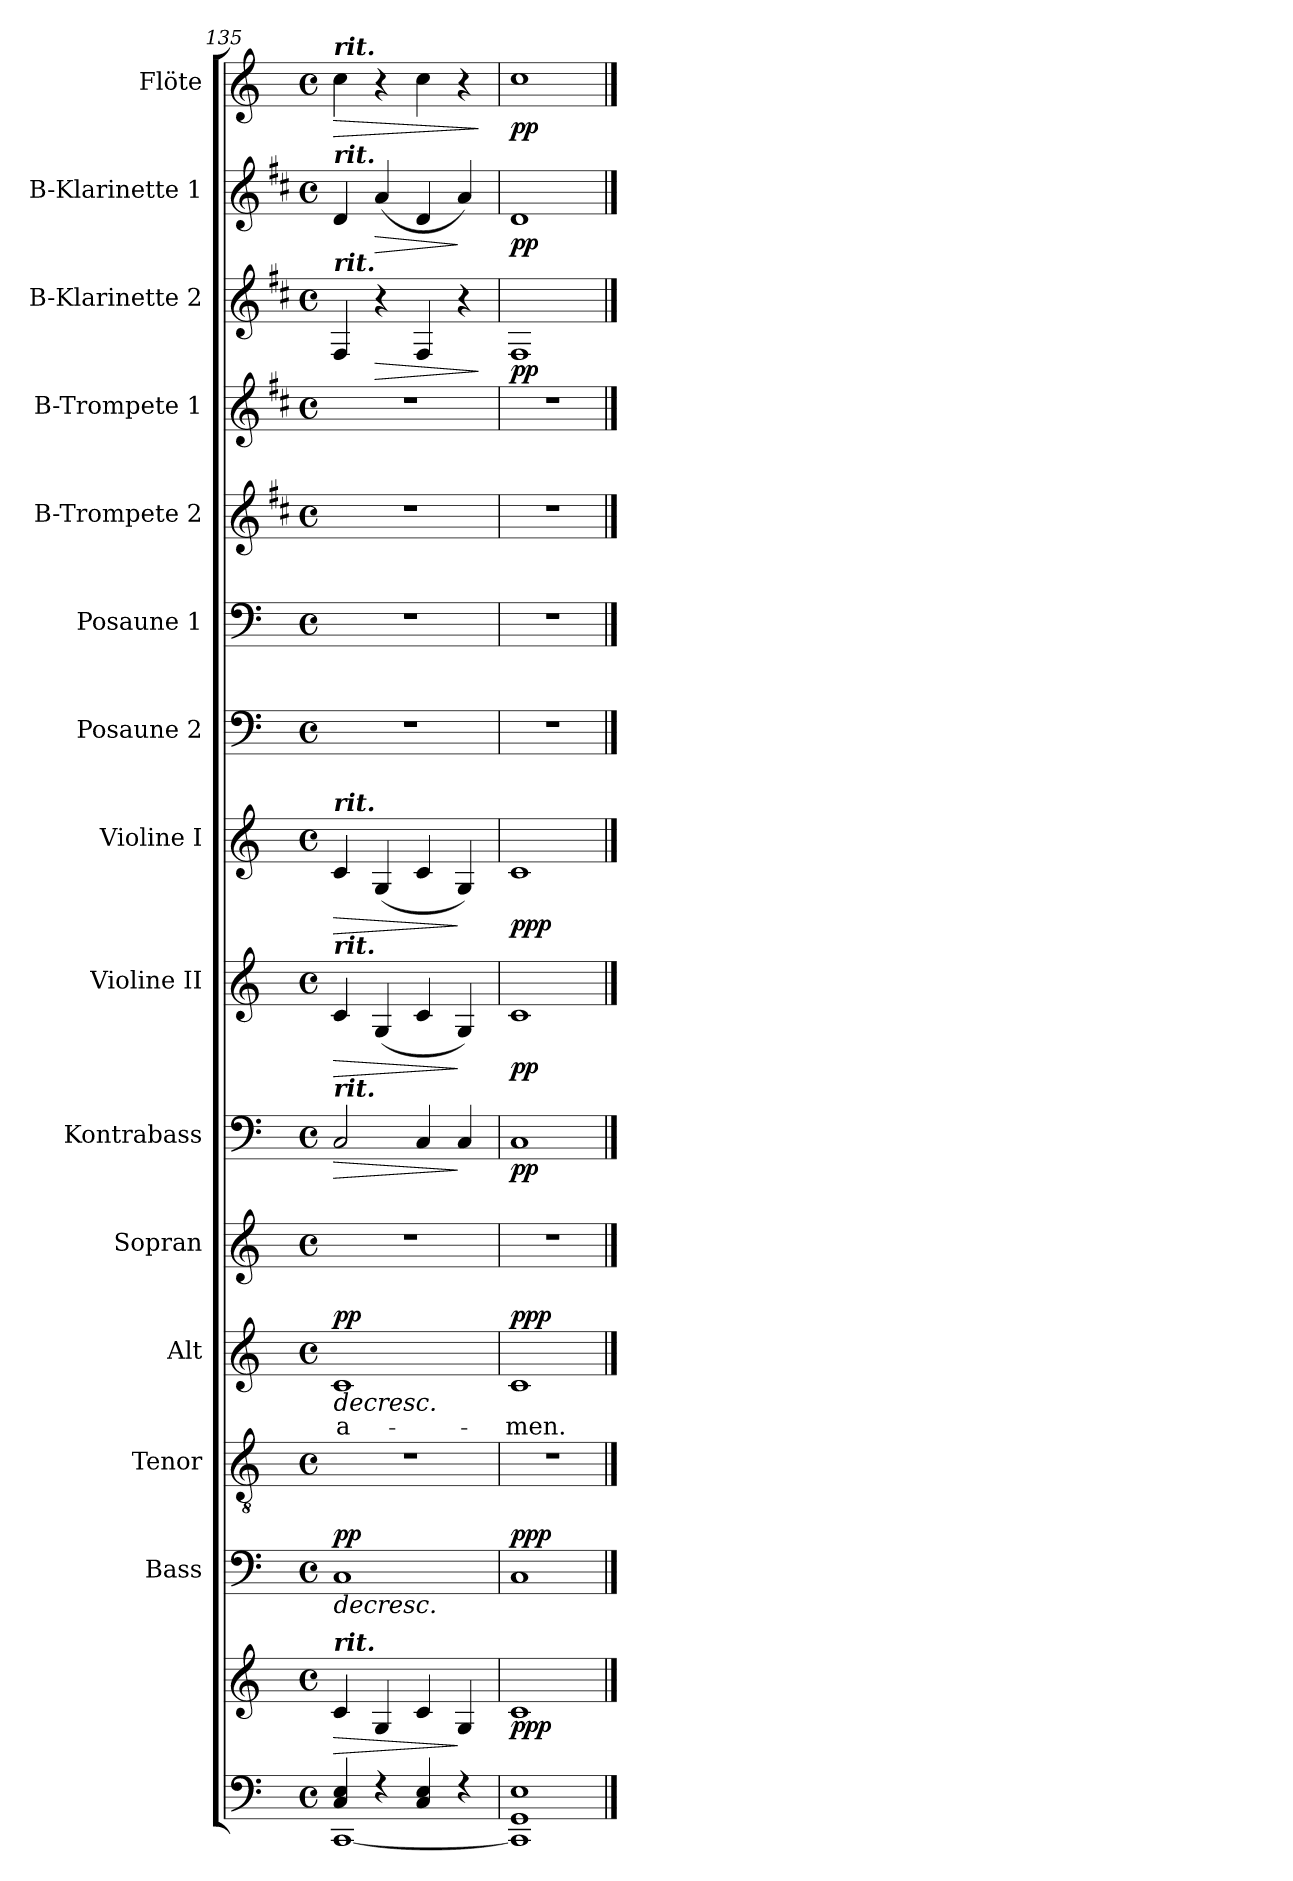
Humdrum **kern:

**kern	**kern	**dynam	**kern	**dynam	**kern	**kern	**text	**dynam	**kern	**kern	**dynam	**kern	**dynam	**kern	**dynam	**kern	**kern	**kern	**kern	**kern	**dynam	**kern	**dynam	**kern	**dynam
*part15	*part15	*part15	*part14	*part14	*part13	*part12	*part12	*part12	*part11	*part10	*part10	*part9	*part9	*part8	*part8	*part7	*part6	*part5	*part4	*part3	*part3	*part2	*part2	*part1	*part1
*staff16	*staff15	*staff15/16	*staff14	*staff14	*staff13	*staff12	*staff12	*staff12	*staff11	*staff10	*staff10	*staff9	*staff9	*staff8	*staff8	*staff7	*staff6	*staff5	*staff4	*staff3	*staff3	*staff2	*staff2	*staff1	*staff1
*	*	*	*I"Bass	*	*I"Tenor	*I"Alt	*	*	*I"Sopran	*I"Kontrabass	*	*I"Violine II	*	*I"Violine I	*	*I"Posaune 2	*I"Posaune 1	*I"B-Trompete 2	*I"B-Trompete 1	*I"B-Klarinette 2	*	*I"B-Klarinette 1	*	*I"Flöte	*
*	*	*	*I'B.	*	*I'T.	*I'A.	*	*	*I'S.	*I'Kb.	*	*I'Vl. II	*	*I'Vl. I	*	*I'Pos. 2	*I'Pos. 1	*I'B Trp. 2	*I'B Trp. 1	*I'B Kl. 2	*	*I'B Kl. 1	*	*I'Fl.	*
*clefF4	*clefG2	*	*clefF4	*	*clefGv2	*clefG2	*	*	*clefG2	*clefF4	*	*clefG2	*	*clefG2	*	*clefF4	*clefF4	*clefG2	*clefG2	*clefG2	*	*clefG2	*	*clefG2	*
*	*	*	*	*	*	*	*	*	*	*ITrd7c12	*	*	*	*	*	*	*	*ITrd1c2	*ITrd1c2	*ITrd1c2	*	*ITrd1c2	*	*	*
*k[]	*k[]	*	*k[]	*	*k[]	*k[]	*	*	*k[]	*k[]	*	*k[]	*	*k[]	*	*k[]	*k[]	*k[]	*k[]	*k[]	*	*k[]	*	*k[]	*
*C:	*C:	*	*C:	*	*C:	*C:	*	*	*C:	*C:	*	*C:	*	*C:	*	*C:	*C:	*C:	*C:	*C:	*	*C:	*	*C:	*
*M4/4	*M4/4	*	*M4/4	*	*M4/4	*M4/4	*	*	*M4/4	*M4/4	*	*M4/4	*	*M4/4	*	*M4/4	*M4/4	*M4/4	*M4/4	*M4/4	*	*M4/4	*	*M4/4	*
*met(c)	*met(c)	*	*met(c)	*	*met(c)	*met(c)	*	*	*met(c)	*met(c)	*	*met(c)	*	*met(c)	*	*met(c)	*met(c)	*met(c)	*met(c)	*met(c)	*	*met(c)	*	*met(c)	*
=135	=135	=135	=135	=135	=135	=135	=135	=135	=135	=135	=135	=135	=135	=135	=135	=135	=135	=135	=135	=135	=135	=135	=135	=135	=135
*^	*	*	*	*	*	*	*	*	*	*	*	*	*	*	*	*	*	*	*	*	*	*	*	*	*
!	!	!	!	!	!	!	!	!	!	!	!	!	!	!	!	!	!	!	!	!	!	!	!	!	!LO:TX:a:Bi:t=rit.	!
!	!	!	!	!	!	!	!	!	!	!	!	!	!	!	!	!	!	!	!	!	!	!	!LO:TX:a:Bi:t=rit.	!	!	!
!	!	!	!	!	!	!	!	!	!	!	!	!	!	!	!	!	!	!	!	!	!LO:TX:a:Bi:t=rit.	!	!	!	!	!
!	!	!	!	!	!	!	!	!	!	!	!	!	!	!	!LO:TX:a:Bi:t=rit.	!	!	!	!	!	!	!	!	!	!	!
!	!	!	!	!	!	!	!	!	!	!	!	!	!LO:TX:a:Bi:t=rit.	!	!	!	!	!	!	!	!	!	!	!	!	!
!	!	!	!	!	!	!	!	!	!	!	!LO:TX:a:Bi:t=rit.	!	!	!	!	!	!	!	!	!	!	!	!	!	!	!
!	!	!LO:TX:a:Bi:t=rit.	!	!	!	!	!	!	!	!	!	!	!	!	!	!	!	!	!	!	!	!	!	!	!	!
!	!	!	!LO:HP:b	!	!LO:HP:b	!	!	!LO:LY:b	!LO:HP:b	!	!	!LO:HP:b	!	!LO:HP:b	!	!LO:HP:b	!	!	!	!	!	!	!	!	!	!LO:HP:b
!	!	!	!	!	!LO:DY:n=1:a	!	!	!	!LO:DY:n=1:a	!	!	!	!	!	!	!	!	!	!	!	!	!	!	!	!	!
4C/ 4E/	[<1CC	4c/	>	1C	> pp	1r	1c	a-	> pp	1r	2CC/	>	4c/	>	4c/	>	1r	1r	1r	1r	4E/	.	4c/	.	4cc\	>
!	!	!	!	!	!	!	!	!	!	!	!	!	!	!	!	!	!	!	!	!	!	!LO:HP:b	!	!LO:HP:b	!	!
4r	.	4G/	.	.	.	.	.	.	.	.	.	.	(<4G/	.	(<4G/	.	.	.	.	.	4r	>	(<4g/	>	4r	.
4C/ 4E/	.	4c/	.	.	.	.	.	.	.	.	4CC/	.	4c/	.	4c/	.	.	.	.	.	4E/	.	4c/	.	4cc\	.
4r	.	4G/	]	.	.	.	.	.	.	.	4CC/	]	4G/)	]	4G/)	]	.	.	.	.	4r	.	4g/)	]	4r	.
*v	*v	*	*	*	*	*	*	*	*	*	*	*	*	*	*	*	*	*	*	*	*	*	*	*	*	*
.	.	.	.	.	.	.	.	.	.	.	.	.	.	.	.	.	.	.	.	.	]	.	.	.	]
=136	=136	=136	=136	=136	=136	=136	=136	=136	=136	=136	=136	=136	=136	=136	=136	=136	=136	=136	=136	=136	=136	=136	=136	=136	=136
*^	*	*	*	*	*	*	*	*	*	*	*	*	*	*	*	*	*	*	*	*	*	*	*	*	*
!	!	!	!LO:DY:b	!	!LO:DY:a	!	!	!LO:LY:b	!LO:DY:a	!	!	!LO:DY:b	!	!LO:DY:b	!	!LO:DY:b	!	!	!	!	!	!LO:DY:b	!	!LO:DY:b	!	!LO:DY:b
1E	1CC] 1GG	1c	ppp	1C	ppp	1r	1c	-men.	ppp	1r	1CC	pp	1c	pp	1c	ppp	1r	1r	1r	1r	1E	pp	1c	pp	1cc	pp
*v	*v	*	*	*	*	*	*	*	*	*	*	*	*	*	*	*	*	*	*	*	*	*	*	*	*	*
.	.	.	.	]	.	.	.	]	.	.	.	.	.	.	.	.	.	.	.	.	.	.	.	.	.
==	==	==	==	==	==	==	==	==	==	==	==	==	==	==	==	==	==	==	==	==	==	==	==	==	==
*-	*-	*-	*-	*-	*-	*-	*-	*-	*-	*-	*-	*-	*-	*-	*-	*-	*-	*-	*-	*-	*-	*-	*-	*-	*-
